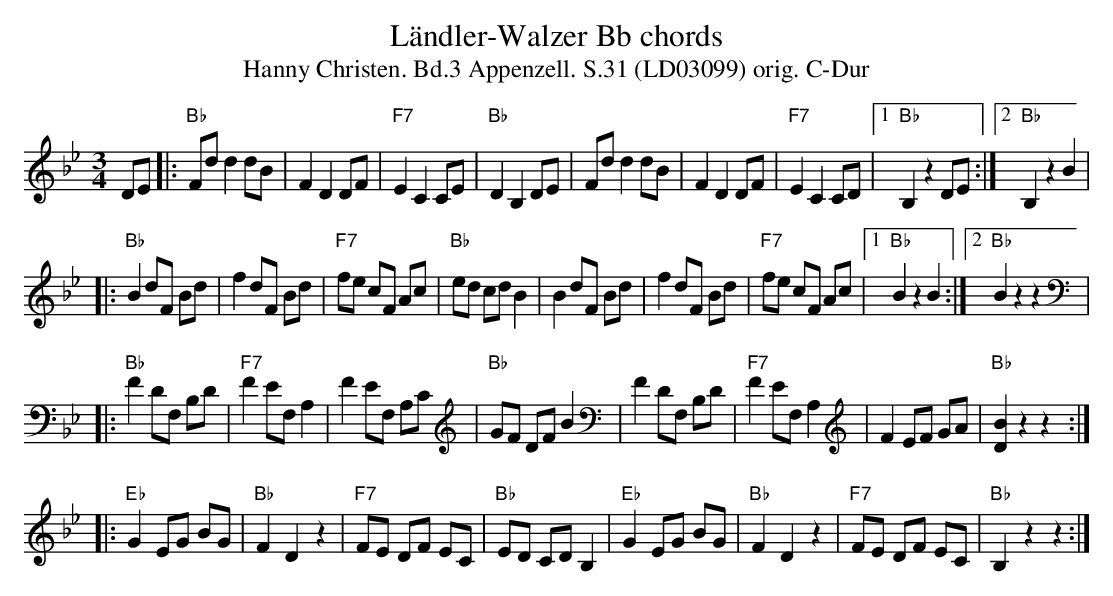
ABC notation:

X:1
T:Ländler-Walzer Bb chords
T:Hanny Christen. Bd.3 Appenzell. S.31 (LD03099) orig. C-Dur
M:3/4
L:1/8
K:Bbmaj%%MIDI gchordon
DE |: "Bb"Fd d2 dB | F2 D2 DF | "F7"E2 C2 CE | "Bb"D2 B,2 DE | Fd d2 dB | F2 D2 DF | "F7"E2 C2 CD |1 "Bb"B,2 z2 DE :|2 "Bb"B,2 z2 B2 |
|: "Bb"B2 dF Bd | f2 dF Bd | "F7"fe cF Ac | "Bb"ed cd B2 | B2 dF Bd | f2 dF Bd | "F7"fe cF Ac |1 "Bb"B2 z2 B2 :|2 "Bb"B2 z2 z2 |
|: "Bb"F2 DF, B,D | "F7"F2 EF, A,2 | F2 EF, A,C | "Bb"GF DF B2 | F2 DF, B,D | "F7"F2 EF, A,2 | F2 EF GA | "Bb"[DB]2 z2 z2 :|
|: "Eb"G2 EG BG | "Bb"F2 D2 z2 | "F7"FE DF EC | "Bb"ED CD B,2 | "Eb"G2 EG BG | "Bb"F2 D2 z2 | "F7"FE DF EC | "Bb"B,2 z2 z2 :|
